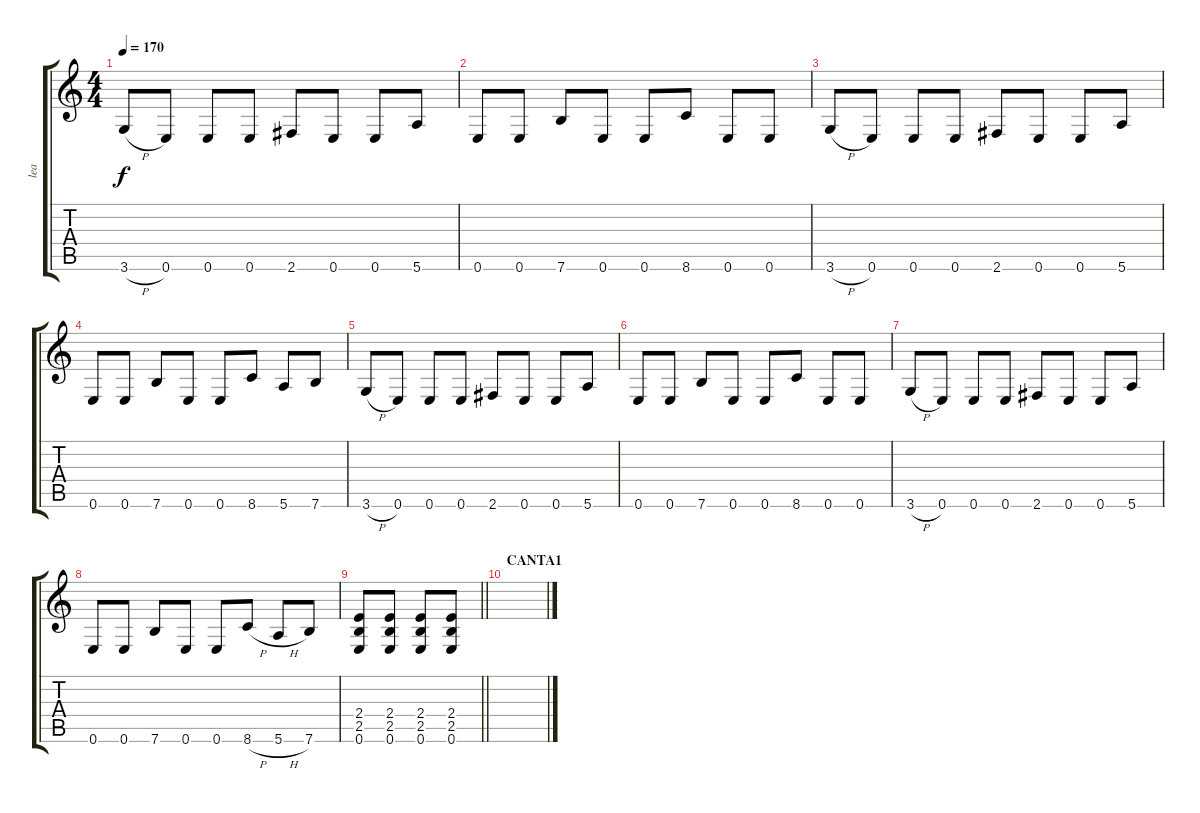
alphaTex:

\track ("lea" "lea") {instrument distortionguitar}
\staff {score tabs}
\tuning (E4 B3 G3 D3 A2 E2) {hide}
\ts (4 4)
\tempo 170
\clef g2
\ks c
3.6{h}.8{dy f} 0.6.8 0.6.8 0.6.8 2.6.8 0.6.8 0.6.8 5.6.8 |
0.6.8 0.6.8 7.6.8 0.6.8 0.6.8 8.6.8 0.6.8 0.6.8 |
3.6{h}.8 0.6.8 0.6.8 0.6.8 2.6.8 0.6.8 0.6.8 5.6.8 |
0.6.8 0.6.8 7.6.8 0.6.8 0.6.8 8.6.8 5.6.8 7.6.8 |
3.6{h}.8 0.6.8 0.6.8 0.6.8 2.6.8 0.6.8 0.6.8 5.6.8 |
0.6.8 0.6.8 7.6.8 0.6.8 0.6.8 8.6.8 0.6.8 0.6.8 |
3.6{h}.8 0.6.8 0.6.8 0.6.8 2.6.8 0.6.8 0.6.8 5.6.8 |
0.6.8 0.6.8 7.6.8 0.6.8 0.6.8 8.6{h}.8 5.6{h}.8 7.6.8 |
\barLineRight lightlight
(2.4 2.5 0.6).8 (2.4 2.5 0.6).8 (2.4 2.5 0.6).8 (2.4 2.5 0.6).8 |
\section ("" "CANTA1")
